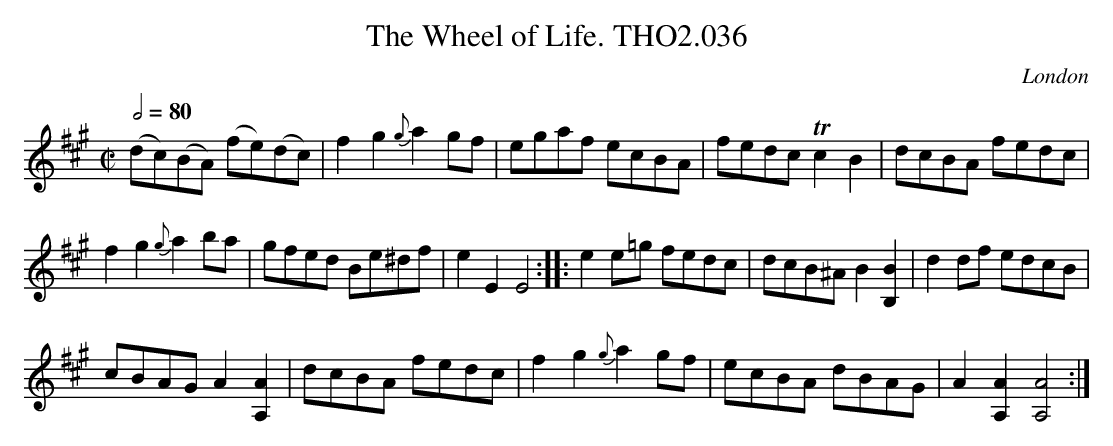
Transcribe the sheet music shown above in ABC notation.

X:1
T:Wheel of Life. THO2.036, The
O:London
M:C|
L:1/8
Q:1/2=80
K:A
(dc)(BA) (fe)(dc)|f2g2 {g}a2 gf|egaf ecBA|fedc Tc2B2|dcBA fedc|
f2g2 {g}a2 ba|gfed Be^df|e2E2E4::e2 e=g fedc|dcB^A B2 [B,2B2]|d2 df edcB|
cBAG A2 [A,2A2]|dcBA fedc|f2 g2 {g}a2 gf|ecBA dBAG|A2 [A,2A2] [A,4A4]:|
